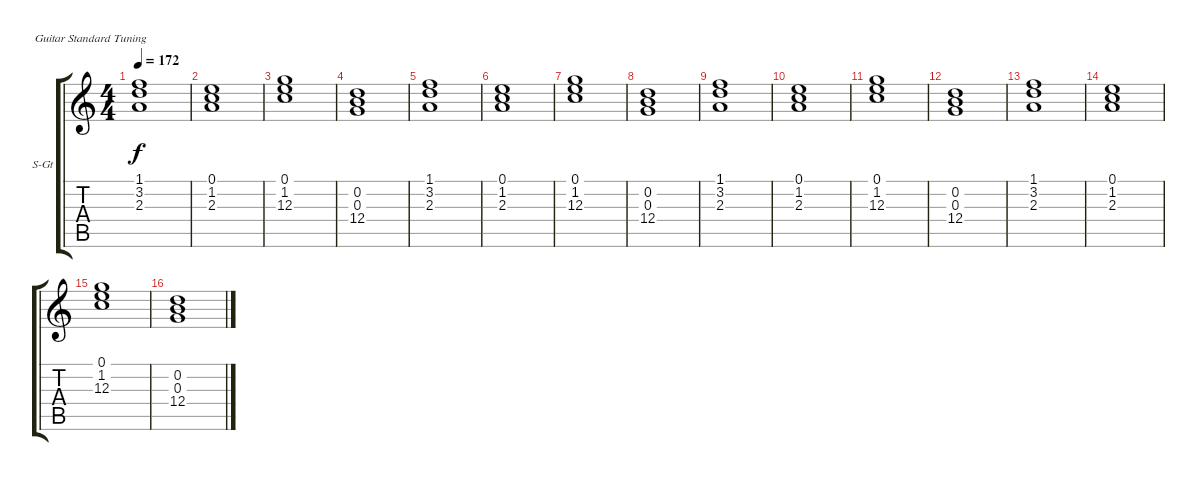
\bracketExtendMode groupsimilarinstruments
\firstSystemTrackNameOrientation horizontal
\otherSystemsTrackNameOrientation horizontal
\track ("Frederic Helmer" "S-Gt") {instrument stringensemble1}
\staff {score tabs}
\tuning (E4 B3 G3 D3 A2 E2)
\displaytranspose 12
\ts (4 4)
\tempo 172
\clef g2
\ks c
(1.1 3.2 2.3).1{dy f} |
(0.1 1.2 2.3).1 |
(0.1 1.2 12.3).1 |
(0.2 0.3 12.4).1 |
(1.1 3.2 2.3).1 |
(0.1 1.2 2.3).1 |
(0.1 1.2 12.3).1 |
(0.2 0.3 12.4).1 |
(1.1 3.2 2.3).1 |
(0.1 1.2 2.3).1 |
(0.1 1.2 12.3).1 |
(0.2 0.3 12.4).1 |
(1.1 3.2 2.3).1 |
(0.1 1.2 2.3).1 |
(0.1 1.2 12.3).1 |
(0.2 0.3 12.4).1
